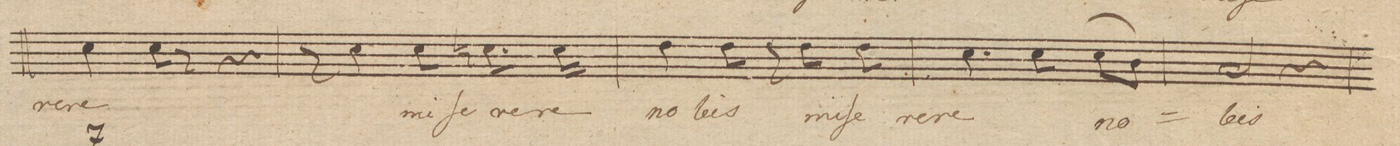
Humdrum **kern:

**kern	**text	**dynam
*I"Tenore Solo	*	*
*clefC4	*	*
*k[b-e-a-]	*	*
*M3/4	*	*
4B-\	-rere	.
8B-\	.	.
8r	.	.
4r	.	.
=18	=18	=18
8r	.	.
4B-\	.	.
8B-\	mise-	.
8.Bn\	-re-	.
16B\	-re	.
=19	=19	=19
4c\	no-	.
8c\	-bis	.
8r	.	.
8c\	mise-	.
8c\	.	.
=20	=20	=20
4.B-\	-rere	.
8B-\	.	.
(8B-\L	no-	.
8A-\J)	.	.
=21	=21	=21
2G/	-bis	.
4r	.	.
=22	=22	=22
*-	*-	*-
